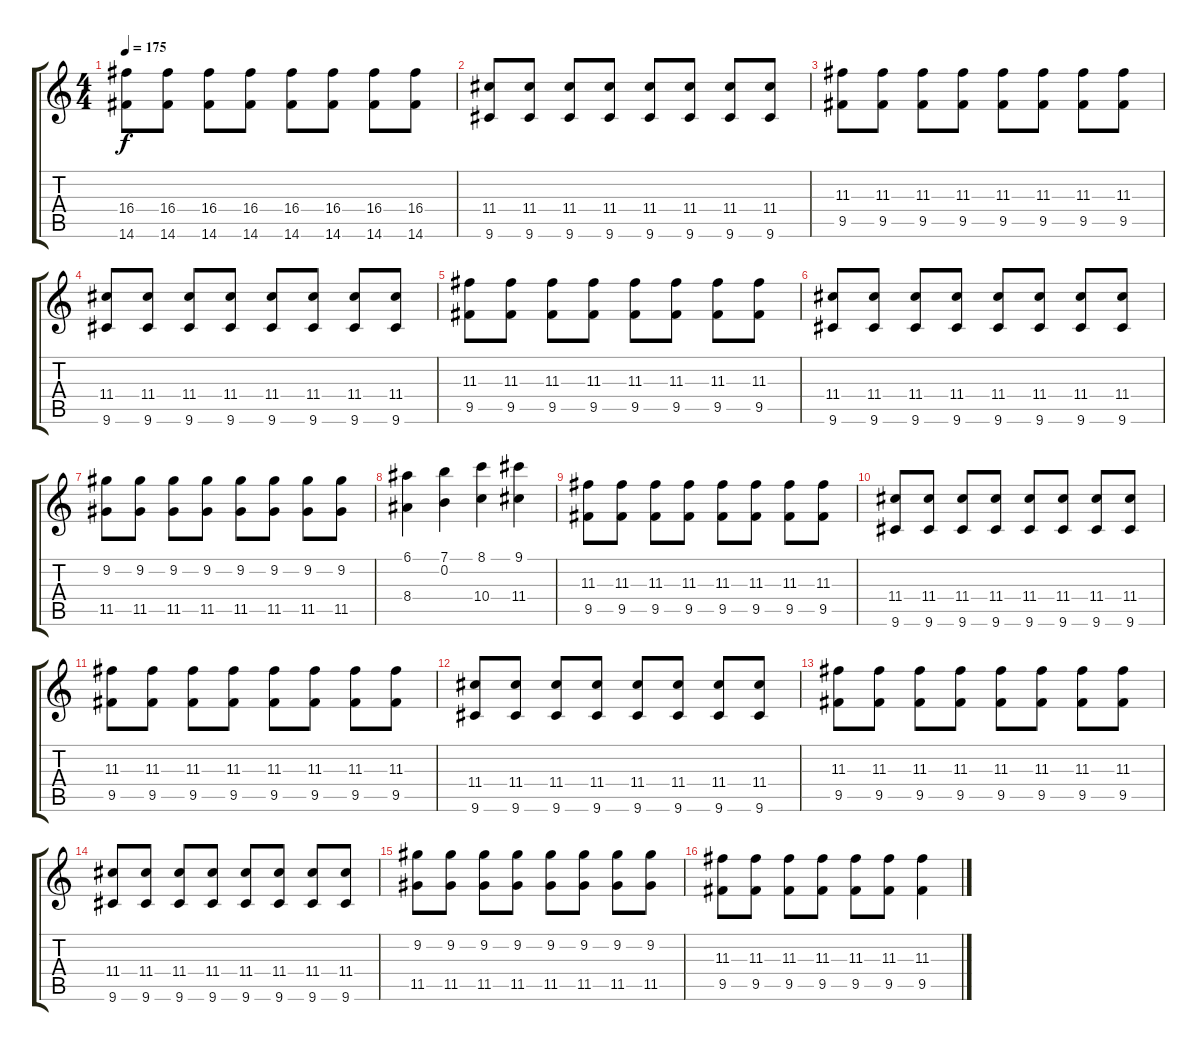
\track "" {instrument acousticguitarsteel}
\staff {score tabs}
\tuning (E4 B3 G3 D3 A2 E2) {hide}
\ts (4 4)
\tempo 175
\clef g2
\ks c
(16.4 14.6).8{dy f} (16.4 14.6).8 (16.4 14.6).8 (16.4 14.6).8 (16.4 14.6).8 (16.4 14.6).8 (16.4 14.6).8 (16.4 14.6).8 |
(11.4 9.6).8 (11.4 9.6).8 (11.4 9.6).8 (11.4 9.6).8 (11.4 9.6).8 (11.4 9.6).8 (11.4 9.6).8 (11.4 9.6).8 |
(11.3 9.5).8 (11.3 9.5).8 (11.3 9.5).8 (11.3 9.5).8 (11.3 9.5).8 (11.3 9.5).8 (11.3 9.5).8 (11.3 9.5).8 |
(11.4 9.6).8 (11.4 9.6).8 (11.4 9.6).8 (11.4 9.6).8 (11.4 9.6).8 (11.4 9.6).8 (11.4 9.6).8 (11.4 9.6).8 |
(11.3 9.5).8 (11.3 9.5).8 (11.3 9.5).8 (11.3 9.5).8 (11.3 9.5).8 (11.3 9.5).8 (11.3 9.5).8 (11.3 9.5).8 |
(11.4 9.6).8 (11.4 9.6).8 (11.4 9.6).8 (11.4 9.6).8 (11.4 9.6).8 (11.4 9.6).8 (11.4 9.6).8 (11.4 9.6).8 |
(9.2 11.5).8 (9.2 11.5).8 (9.2 11.5).8 (9.2 11.5).8 (9.2 11.5).8 (9.2 11.5).8 (9.2 11.5).8 (9.2 11.5).8 |
(6.1 8.4).4 (7.1 0.2).4 (8.1 10.4).4 (9.1 11.4).4 |
(11.3 9.5).8 (11.3 9.5).8 (11.3 9.5).8 (11.3 9.5).8 (11.3 9.5).8 (11.3 9.5).8 (11.3 9.5).8 (11.3 9.5).8 |
(11.4 9.6).8 (11.4 9.6).8 (11.4 9.6).8 (11.4 9.6).8 (11.4 9.6).8 (11.4 9.6).8 (11.4 9.6).8 (11.4 9.6).8 |
(11.3 9.5).8 (11.3 9.5).8 (11.3 9.5).8 (11.3 9.5).8 (11.3 9.5).8 (11.3 9.5).8 (11.3 9.5).8 (11.3 9.5).8 |
(11.4 9.6).8 (11.4 9.6).8 (11.4 9.6).8 (11.4 9.6).8 (11.4 9.6).8 (11.4 9.6).8 (11.4 9.6).8 (11.4 9.6).8 |
(11.3 9.5).8 (11.3 9.5).8 (11.3 9.5).8 (11.3 9.5).8 (11.3 9.5).8 (11.3 9.5).8 (11.3 9.5).8 (11.3 9.5).8 |
(11.4 9.6).8 (11.4 9.6).8 (11.4 9.6).8 (11.4 9.6).8 (11.4 9.6).8 (11.4 9.6).8 (11.4 9.6).8 (11.4 9.6).8 |
(9.2 11.5).8 (9.2 11.5).8 (9.2 11.5).8 (9.2 11.5).8 (9.2 11.5).8 (9.2 11.5).8 (9.2 11.5).8 (9.2 11.5).8 |
(11.3 9.5).8 (11.3 9.5).8 (11.3 9.5).8 (11.3 9.5).8 (11.3 9.5).8 (11.3 9.5).8 (11.3 9.5).4
